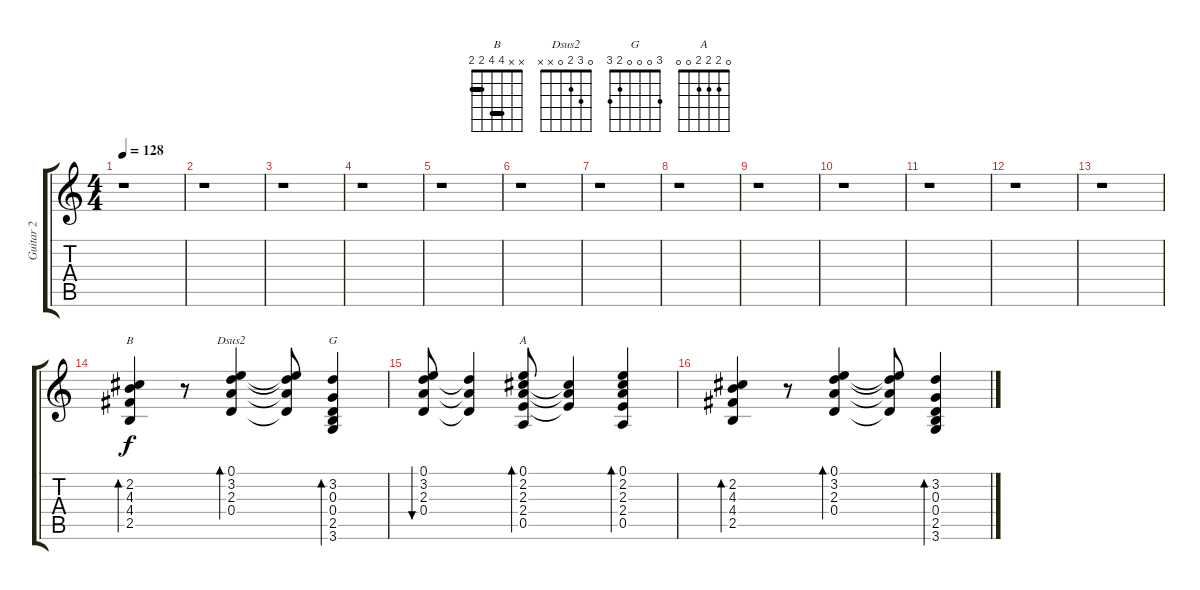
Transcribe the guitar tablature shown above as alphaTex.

\track ("Guitar 2" "Guitar 2") {instrument electricguitarclean}
\staff {score tabs}
\tuning (E4 B3 G3 D3 A2 E2) {hide}
\chord ("B" x x 4 4 2 2) {barre (2 4)}
\chord ("Dsus2" 0 3 2 0 x x)
\chord ("G" 3 0 0 0 2 3)
\chord ("A" 0 2 2 2 0 0)
\ts (4 4)
\tempo 128
\clef g2
\ks c
r.1{dy f} |
r.1 |
r.1 |
r.1 |
r.1 |
r.1 |
r.1 |
r.1 |
r.1 |
r.1 |
r.1 |
r.1 |
r.1 |
(2.2 4.3 4.4 2.5).4{bd 60 ch "B"} r.8 (0.1 3.2 2.3 0.4).4{bd 60 ch "Dsus2"} (0.1{t} 3.2{t} 2.3{t} 0.4{t}).8 (3.2 0.3 0.4 2.5 3.6).4{bd 60 ch "G"} |
(0.1 3.2 2.3 0.4).8{bu 60} (3.2{t} 2.3{t} 0.4{t}).4 (0.1 2.2 2.3 2.4 0.5).8{bd 60 ch "A"} (2.2{t} 2.3{t} 2.4{t}).4 (0.1 2.2 2.3 2.4 0.5).4{bd 60} |
(2.2 4.3 4.4 2.5).4{bd 60} r.8 (0.1 3.2 2.3 0.4).4{bd 60} (0.1{t} 3.2{t} 2.3{t} 0.4{t}).8 (3.2 0.3 0.4 2.5 3.6).4{bd 60}
